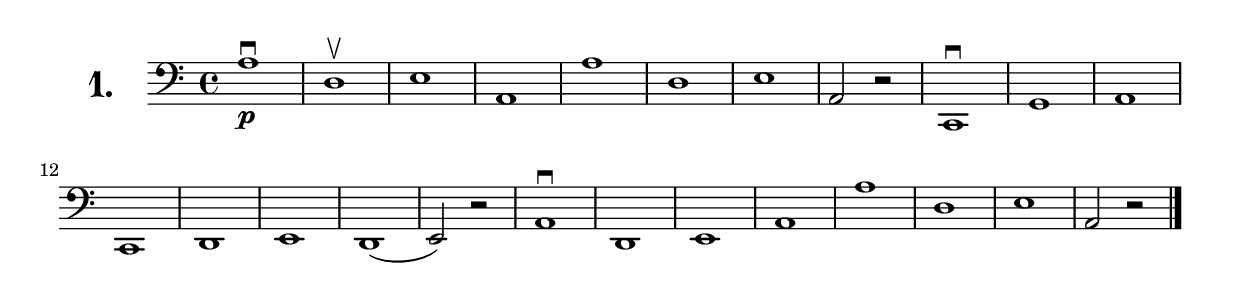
\version "2.18.2"

\score {
  \new StaffGroup = "" \with {
        instrumentName = \markup { \bold \huge { \number "1." }}
      }
  <<
    \new Staff = "celloI" 
    \relative c' {
      \clef bass
      \key c \major
      \time 4/4

      a1\p\downbow  | %01
      d,\upbow      | %02 
      e             | %03
      a,            | %04
      a'            | %05
      d,            | %06
      e             | %07
      a,2 r         | %08
      c,1\downbow   | %09
      g'            | %10
      a             | %11
      c,            | %12
      d             | %13
      e             | %14
      d(            | %15
      e2) r         | %16
      a1\downbow    | %17
      d,            | %18
      e             | %19
      a             | %20
      a'            | %21
      d,            | %22
      e             | %23
      a,2 r \bar "|." %24
    }
  >>
  \layout {}
  \header {
    composer = "Bernhard Romberg"
  }
}
